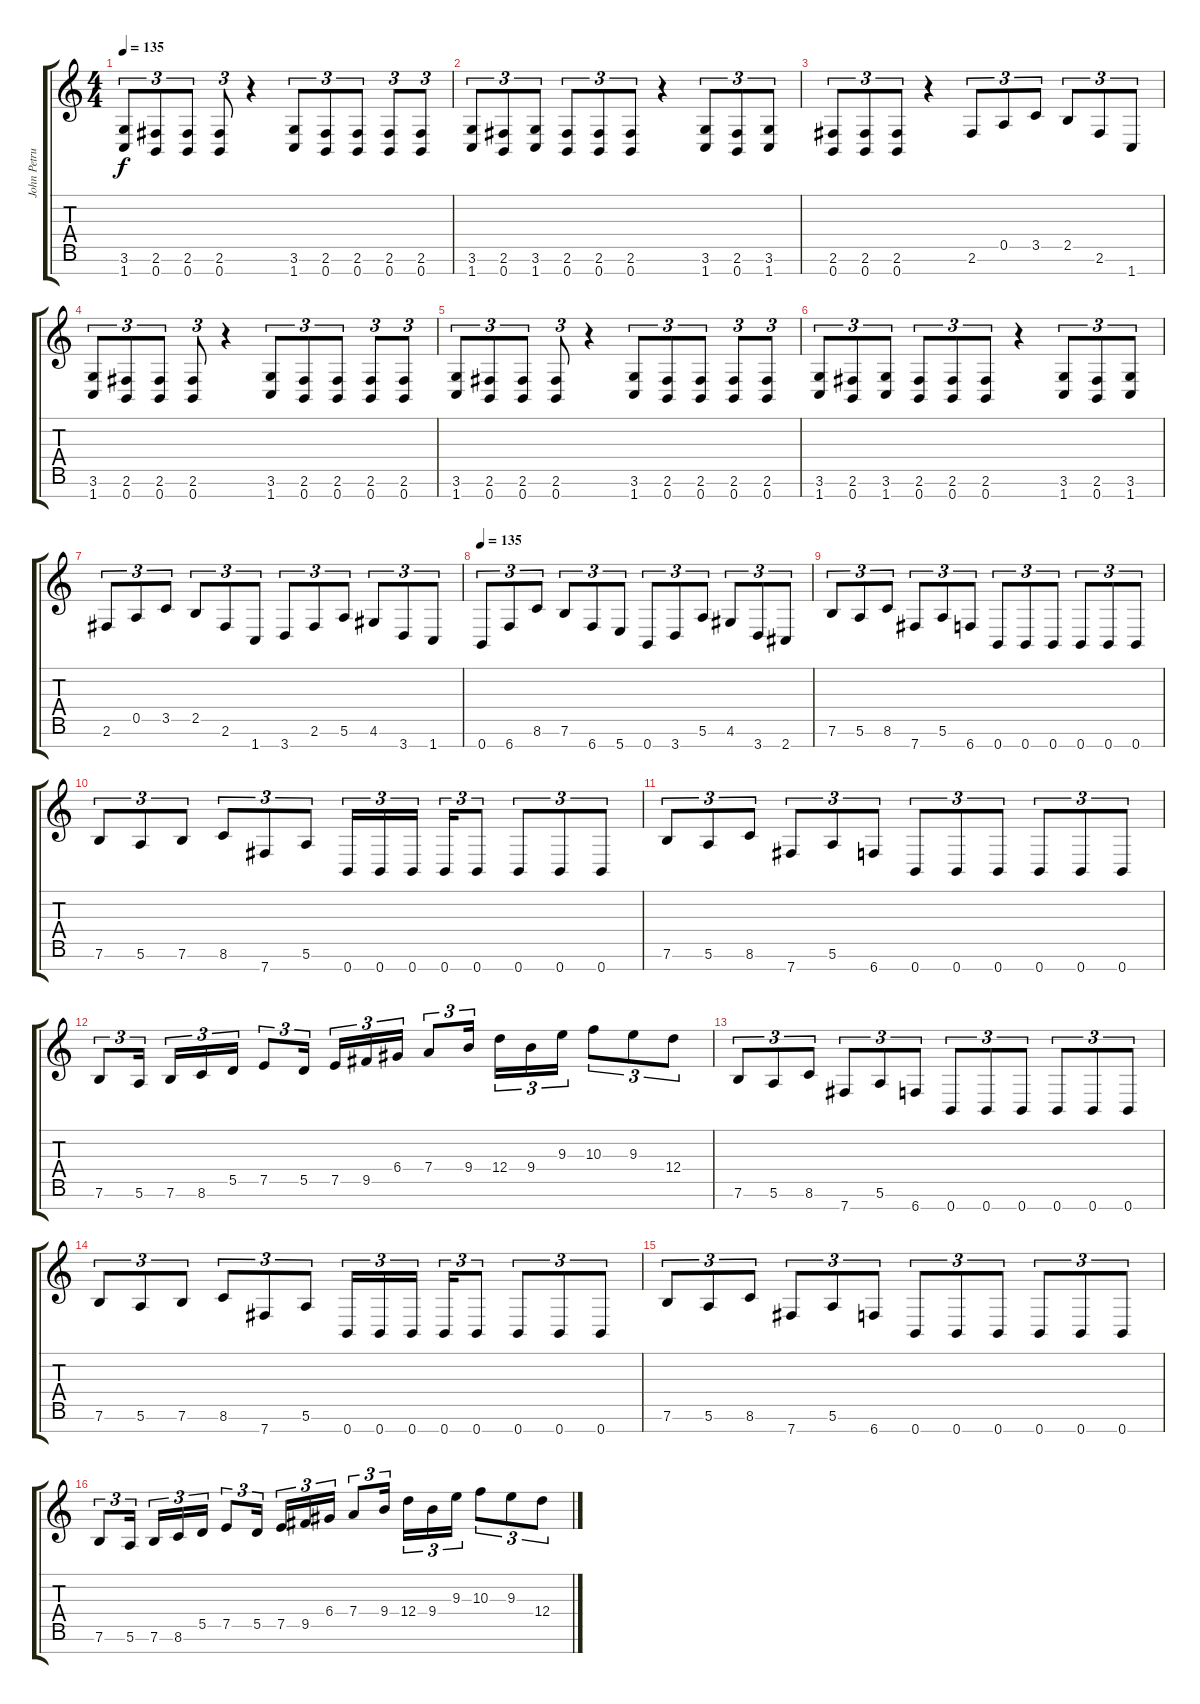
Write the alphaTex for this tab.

\track ("John Petrucci Rhythm" "John Petru") {instrument distortionguitar}
\staff {score tabs}
\tuning (E4 B3 G3 D3 A2 E2 B1) {hide}
\ts (4 4)
\tempo 135
\clef g2
\ks c
(3.6 1.7).8{tu (3 2) dy f} (2.6 0.7).8{tu (3 2)} (2.6 0.7).8{tu (3 2)} (2.6 0.7).8{tu (3 2)} r.4 (3.6 1.7).8{tu (3 2)} (2.6 0.7).8{tu (3 2)} (2.6 0.7).8{tu (3 2)} (2.6 0.7).8{tu (3 2)} (2.6 0.7).8{tu (3 2)} |
(3.6 1.7).8{tu (3 2)} (2.6 0.7).8{tu (3 2)} (3.6 1.7).8{tu (3 2)} (2.6 0.7).8{tu (3 2)} (2.6 0.7).8{tu (3 2)} (2.6 0.7).8{tu (3 2)} r.4 (3.6 1.7).8{tu (3 2)} (2.6 0.7).8{tu (3 2)} (3.6 1.7).8{tu (3 2)} |
(2.6 0.7).8{tu (3 2)} (2.6 0.7).8{tu (3 2)} (2.6 0.7).8{tu (3 2)} r.4 2.6.8{tu (3 2)} 0.5.8{tu (3 2)} 3.5.8{tu (3 2)} 2.5.8{tu (3 2)} 2.6.8{tu (3 2)} 1.7.8{tu (3 2)} |
(3.6 1.7).8{tu (3 2)} (2.6 0.7).8{tu (3 2)} (2.6 0.7).8{tu (3 2)} (2.6 0.7).8{tu (3 2)} r.4 (3.6 1.7).8{tu (3 2)} (2.6 0.7).8{tu (3 2)} (2.6 0.7).8{tu (3 2)} (2.6 0.7).8{tu (3 2)} (2.6 0.7).8{tu (3 2)} |
(3.6 1.7).8{tu (3 2)} (2.6 0.7).8{tu (3 2)} (2.6 0.7).8{tu (3 2)} (2.6 0.7).8{tu (3 2)} r.4 (3.6 1.7).8{tu (3 2)} (2.6 0.7).8{tu (3 2)} (2.6 0.7).8{tu (3 2)} (2.6 0.7).8{tu (3 2)} (2.6 0.7).8{tu (3 2)} |
(3.6 1.7).8{tu (3 2)} (2.6 0.7).8{tu (3 2)} (3.6 1.7).8{tu (3 2)} (2.6 0.7).8{tu (3 2)} (2.6 0.7).8{tu (3 2)} (2.6 0.7).8{tu (3 2)} r.4 (3.6 1.7).8{tu (3 2)} (2.6 0.7).8{tu (3 2)} (3.6 1.7).8{tu (3 2)} |
2.6.8{tu (3 2)} 0.5.8{tu (3 2)} 3.5.8{tu (3 2)} 2.5.8{tu (3 2)} 2.6.8{tu (3 2)} 1.7.8{tu (3 2)} 3.7.8{tu (3 2)} 2.6.8{tu (3 2)} 5.6.8{tu (3 2)} 4.6.8{tu (3 2)} 3.7.8{tu (3 2)} 1.7.8{tu (3 2)} |
\tempo 135
0.7.8{tu (3 2)} 6.7.8{tu (3 2)} 8.6.8{tu (3 2)} 7.6.8{tu (3 2)} 6.7.8{tu (3 2)} 5.7.8{tu (3 2)} 0.7.8{tu (3 2)} 3.7.8{tu (3 2)} 5.6.8{tu (3 2)} 4.6.8{tu (3 2)} 3.7.8{tu (3 2)} 2.7.8{tu (3 2)} |
7.6.8{tu (3 2)} 5.6.8{tu (3 2)} 8.6.8{tu (3 2)} 7.7.8{tu (3 2)} 5.6.8{tu (3 2)} 6.7.8{tu (3 2)} 0.7.8{tu (3 2)} 0.7.8{tu (3 2)} 0.7.8{tu (3 2)} 0.7.8{tu (3 2)} 0.7.8{tu (3 2)} 0.7.8{tu (3 2)} |
7.6.8{tu (3 2)} 5.6.8{tu (3 2)} 7.6.8{tu (3 2)} 8.6.8{tu (3 2)} 7.7.8{tu (3 2)} 5.6.8{tu (3 2)} 0.7.16{tu (3 2)} 0.7.16{tu (3 2)} 0.7.16{tu (3 2)} 0.7.16{tu (3 2)} 0.7.8{tu (3 2)} 0.7.8{tu (3 2)} 0.7.8{tu (3 2)} 0.7.8{tu (3 2)} |
7.6.8{tu (3 2)} 5.6.8{tu (3 2)} 8.6.8{tu (3 2)} 7.7.8{tu (3 2)} 5.6.8{tu (3 2)} 6.7.8{tu (3 2)} 0.7.8{tu (3 2)} 0.7.8{tu (3 2)} 0.7.8{tu (3 2)} 0.7.8{tu (3 2)} 0.7.8{tu (3 2)} 0.7.8{tu (3 2)} |
7.6.8{tu (3 2)} 5.6.16{tu (3 2)} 7.6.16{tu (3 2)} 8.6.16{tu (3 2)} 5.5.16{tu (3 2)} 7.5.8{tu (3 2)} 5.5.16{tu (3 2)} 7.5.16{tu (3 2)} 9.5.16{tu (3 2)} 6.4.16{tu (3 2)} 7.4.8{tu (3 2)} 9.4.16{tu (3 2)} 12.4.16{tu (3 2)} 9.4.16{tu (3 2)} 9.3.16{tu (3 2)} 10.3.8{tu (3 2)} 9.3.8{tu (3 2)} 12.4.8{tu (3 2)} |
7.6.8{tu (3 2)} 5.6.8{tu (3 2)} 8.6.8{tu (3 2)} 7.7.8{tu (3 2)} 5.6.8{tu (3 2)} 6.7.8{tu (3 2)} 0.7.8{tu (3 2)} 0.7.8{tu (3 2)} 0.7.8{tu (3 2)} 0.7.8{tu (3 2)} 0.7.8{tu (3 2)} 0.7.8{tu (3 2)} |
7.6.8{tu (3 2)} 5.6.8{tu (3 2)} 7.6.8{tu (3 2)} 8.6.8{tu (3 2)} 7.7.8{tu (3 2)} 5.6.8{tu (3 2)} 0.7.16{tu (3 2)} 0.7.16{tu (3 2)} 0.7.16{tu (3 2)} 0.7.16{tu (3 2)} 0.7.8{tu (3 2)} 0.7.8{tu (3 2)} 0.7.8{tu (3 2)} 0.7.8{tu (3 2)} |
7.6.8{tu (3 2)} 5.6.8{tu (3 2)} 8.6.8{tu (3 2)} 7.7.8{tu (3 2)} 5.6.8{tu (3 2)} 6.7.8{tu (3 2)} 0.7.8{tu (3 2)} 0.7.8{tu (3 2)} 0.7.8{tu (3 2)} 0.7.8{tu (3 2)} 0.7.8{tu (3 2)} 0.7.8{tu (3 2)} |
7.6.8{tu (3 2)} 5.6.16{tu (3 2)} 7.6.16{tu (3 2)} 8.6.16{tu (3 2)} 5.5.16{tu (3 2)} 7.5.8{tu (3 2)} 5.5.16{tu (3 2)} 7.5.16{tu (3 2)} 9.5.16{tu (3 2)} 6.4.16{tu (3 2)} 7.4.8{tu (3 2)} 9.4.16{tu (3 2)} 12.4.16{tu (3 2)} 9.4.16{tu (3 2)} 9.3.16{tu (3 2)} 10.3.8{tu (3 2)} 9.3.8{tu (3 2)} 12.4.8{tu (3 2)}
